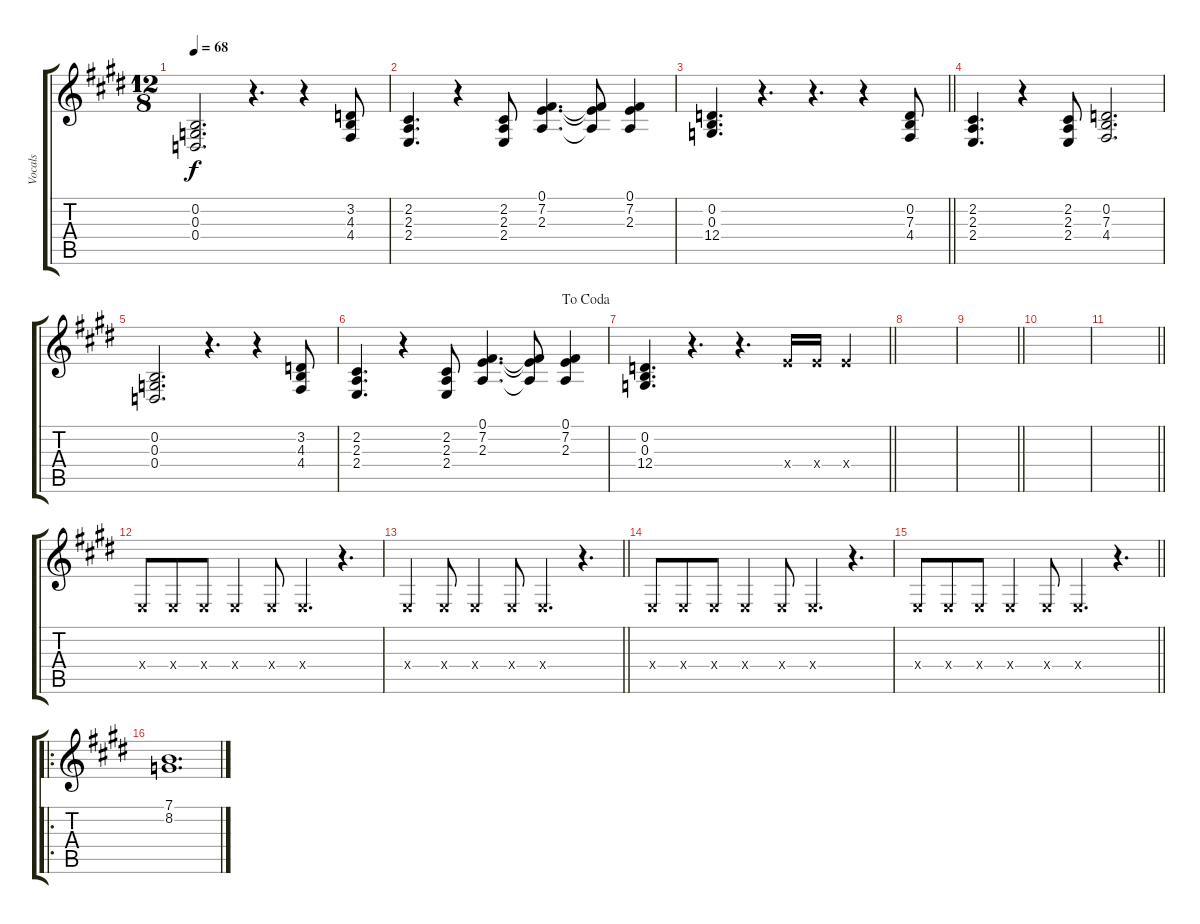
\track ("Vocals" "Vocals") {instrument lead6voice}
\staff {score tabs}
\tuning (E4 B3 G3 D3 A2 E2) {hide}
\ts (12 8)
\tempo 68
\clef g2
\ks e
(0.2 0.3 0.4).2{d dy f} r.4{d} r.4 (3.2 4.3 4.4).8 |
(2.2 2.3 2.4).4{d} r.4 (2.2 2.3 2.4).8 (0.1 7.2 2.3).4{d} (0.1{t} 7.2{t} 2.3{t}).8 (0.1 7.2 2.3).4 |
\barLineRight lightlight
(0.2 0.3 12.4).4{d} r.4{d} r.4{d} r.4 (0.2 7.3 4.4).8 |
(2.2 2.3 2.4).4{d} r.4 (2.2 2.3 2.4).8 (0.2 7.3 4.4).2{d} |
(0.2 0.3 0.4).2{d} r.4{d} r.4 (3.2 4.3 4.4).8 |
\jump dacoda
(2.2 2.3 2.4).4{d} r.4 (2.2 2.3 2.4).8 (0.1 7.2 2.3).4{d} (0.1{t} 7.2{t} 2.3{t}).8 (0.1 7.2 2.3).4 |
\barLineRight lightlight
(0.2 0.3 12.4).4{d} r.4{d} r.4{d} 2.4{x}.16{ot 8vb} 2.4{x}.16{ot 8vb} 2.4{x}.4{ot 8vb} |
|
\barLineRight lightlight
|
|
\barLineRight lightlight
|
2.4{x}.8 2.4{x}.8 2.4{x}.8 2.4{x}.4 2.4{x}.8 2.4{x}.4{d} r.4{d} |
\barLineRight lightlight
2.4{x}.4 2.4{x}.8 2.4{x}.4 2.4{x}.8 2.4{x}.4{d} r.4{d} |
2.4{x}.8 2.4{x}.8 2.4{x}.8 2.4{x}.4 2.4{x}.8 2.4{x}.4{d} r.4{d} |
\barLineRight lightlight
2.4{x}.8 2.4{x}.8 2.4{x}.8 2.4{x}.4 2.4{x}.8 2.4{x}.4{d} r.4{d} |
\ro
(7.1 8.2).1{d}
